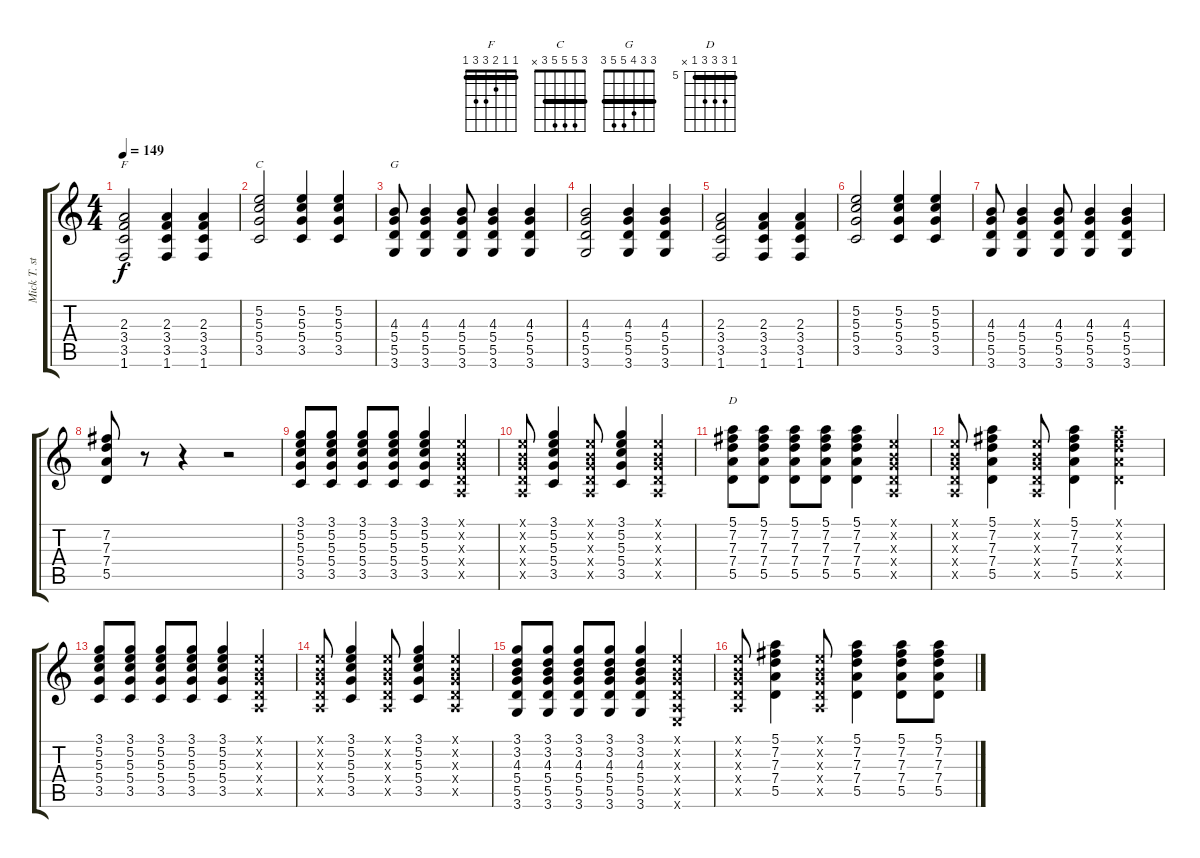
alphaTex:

\track ("Mick T. standard" "Mick T. st") {instrument electricguitarjazz}
\staff {score tabs}
\tuning (E4 B3 G3 D3 A2 E2) {hide}
\chord ("F" 1 1 2 3 3 1) {barre 1}
\chord ("C" 3 5 5 5 3 x) {barre 3}
\chord ("G" 3 3 4 5 5 3) {barre 3}
\chord ("D" 5 7 7 7 5 x) {firstfret 5 barre 5}
\ts (4 4)
\tempo 149
\clef g2
\ks c
(2.3 3.4 3.5 1.6).2{ch "F" dy f} (2.3 3.4 3.5 1.6).4 (2.3 3.4 3.5 1.6).4 |
(5.2 5.3 5.4 3.5).2{ch "C"} (5.2 5.3 5.4 3.5).4 (5.2 5.3 5.4 3.5).4 |
(4.3 5.4 5.5 3.6).8{ch "G"} (4.3 5.4 5.5 3.6).4 (4.3 5.4 5.5 3.6).8 (4.3 5.4 5.5 3.6).4 (4.3 5.4 5.5 3.6).4 |
(4.3 5.4 5.5 3.6).2 (4.3 5.4 5.5 3.6).4 (4.3 5.4 5.5 3.6).4 |
(2.3 3.4 3.5 1.6).2 (2.3 3.4 3.5 1.6).4 (2.3 3.4 3.5 1.6).4 |
(5.2 5.3 5.4 3.5).2 (5.2 5.3 5.4 3.5).4 (5.2 5.3 5.4 3.5).4 |
(4.3 5.4 5.5 3.6).8 (4.3 5.4 5.5 3.6).4 (4.3 5.4 5.5 3.6).8 (4.3 5.4 5.5 3.6).4 (4.3 5.4 5.5 3.6).4 |
(7.2 7.3 7.4 5.5).8 r.8 r.4 r.2 |
(3.1 5.2 5.3 5.4 3.5).8 (3.1 5.2 5.3 5.4 3.5).8 (3.1 5.2 5.3 5.4 3.5).8 (3.1 5.2 5.3 5.4 3.5).8 (3.1 5.2 5.3 5.4 3.5).4 (0.1{x} 0.2{x} 0.3{x} 0.4{x} 0.5{x}).4 |
(0.1{x} 0.2{x} 0.3{x} 0.4{x} 0.5{x}).8 (3.1 5.2 5.3 5.4 3.5).4 (0.1{x} 0.2{x} 0.3{x} 0.4{x} 0.5{x}).8 (3.1 5.2 5.3 5.4 3.5).4 (0.1{x} 0.2{x} 0.3{x} 0.4{x} 0.5{x}).4 |
(5.1 7.2 7.3 7.4 5.5).8{ch "D"} (5.1 7.2 7.3 7.4 5.5).8 (5.1 7.2 7.3 7.4 5.5).8 (5.1 7.2 7.3 7.4 5.5).8 (5.1 7.2 7.3 7.4 5.5).4 (0.1{x} 0.2{x} 0.3{x} 0.4{x} 0.5{x}).4 |
(0.1{x} 0.2{x} 0.3{x} 0.4{x} 0.5{x}).8 (5.1 7.2 7.3 7.4 5.5).4 (0.1{x} 0.2{x} 0.3{x} 0.4{x} 0.5{x}).8 (5.1 7.2 7.3 7.4 5.5).4 (5.1{x} 7.2{x} 7.3{x} 7.4{x} 5.5{x}).4 |
(3.1 5.2 5.3 5.4 3.5).8 (3.1 5.2 5.3 5.4 3.5).8 (3.1 5.2 5.3 5.4 3.5).8 (3.1 5.2 5.3 5.4 3.5).8 (3.1 5.2 5.3 5.4 3.5).4 (0.1{x} 0.2{x} 0.3{x} 0.4{x} 0.5{x}).4 |
(0.1{x} 0.2{x} 0.3{x} 0.4{x} 0.5{x}).8 (3.1 5.2 5.3 5.4 3.5).4 (0.1{x} 0.2{x} 0.3{x} 0.4{x} 0.5{x}).8 (3.1 5.2 5.3 5.4 3.5).4 (0.1{x} 0.2{x} 0.3{x} 0.4{x} 0.5{x}).4 |
(3.1 3.2 4.3 5.4 5.5 3.6).8 (3.1 3.2 4.3 5.4 5.5 3.6).8 (3.1 3.2 4.3 5.4 5.5 3.6).8 (3.1 3.2 4.3 5.4 5.5 3.6).8 (3.1 3.2 4.3 5.4 5.5 3.6).4 (0.1{x} 0.2{x} 0.3{x} 0.4{x} 0.5{x} 0.6{x}).4 |
(0.1{x} 0.2{x} 0.3{x} 0.4{x} 0.5{x}).8 (5.1 7.2 7.3 7.4 5.5).4 (0.1{x} 0.2{x} 0.3{x} 0.4{x} 0.5{x}).8 (5.1 7.2 7.3 7.4 5.5).4 (5.1 7.2 7.3 7.4 5.5).8 (5.1 7.2 7.3 7.4 5.5).8
